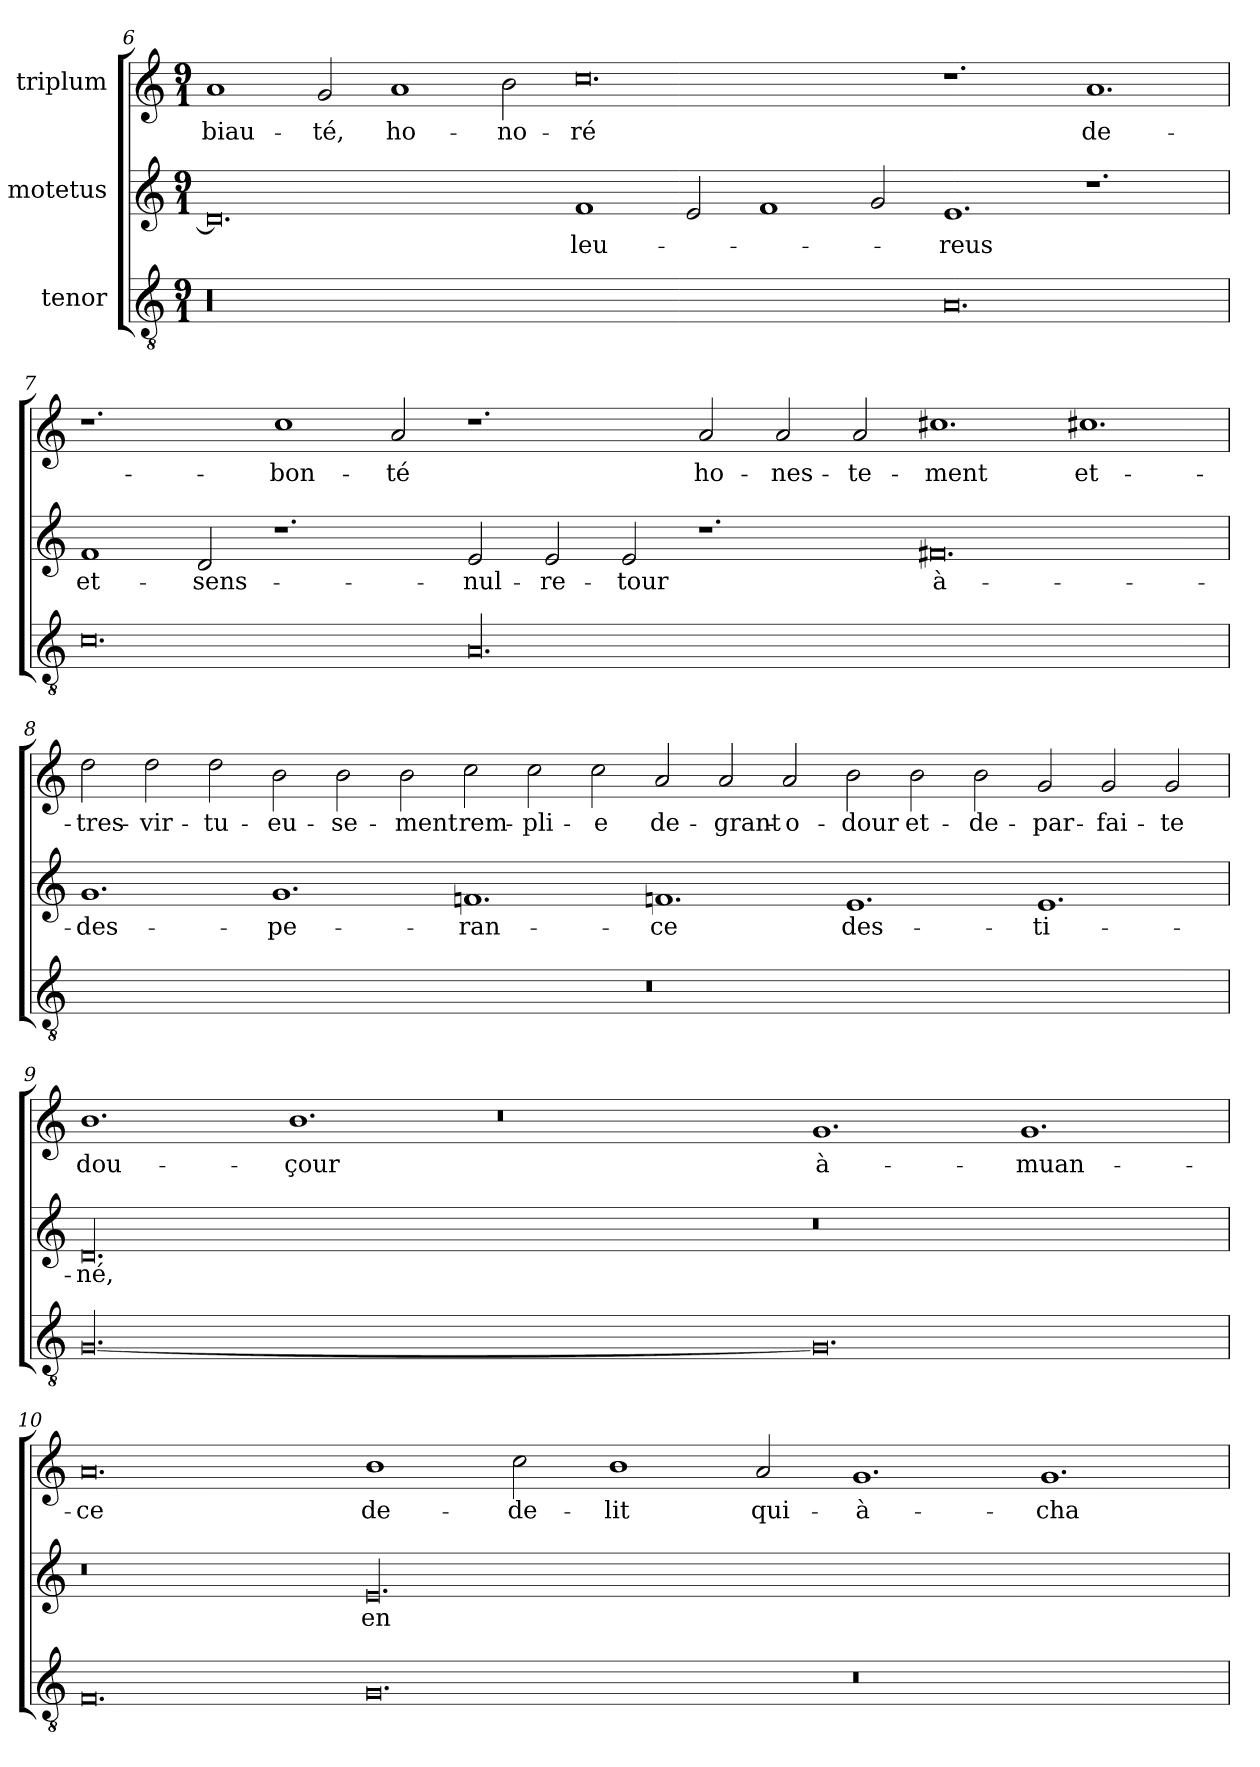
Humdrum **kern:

**kern	**kern	**text	**kern	**text
*part3	*part2	*part2	*part1	*part1
*staff3	*staff2	*staff2	*staff1	*staff1
*I"tenor	*I"motetus	*	*I"triplum	*
*clefGv2	*clefG2	*	*clefG2	*
*k[]	*k[]	*	*k[]	*
*C:	*C:	*	*C:	*
*M9/1	*M9/1	*	*M9/1	*
=6	=6	=6	=6	=6
00.r	0.d/]	.	1a/	biau-
.	.	.	2g/	-té,
.	.	.	1a/	ho-
.	.	.	2b\	-no-
.	1f/	-leu-	0.cc\	-ré
.	2e/	.	.	.
.	1f/	.	.	.
.	2g/	.	.	.
0.A/	1.e/	-reus	1.r	.
.	1.r	.	1.a/	de-
!!LO:PB:g=z
=7	=7	=7	=7	=7
0.c\	1f/	et-	1.r	.
.	2d/	sens-	.	.
.	1.r	.	1cc\	bon-
.	.	.	2a/	-té
00.A/	2e/	nul-	1.r	.
.	2e/	re-	.	.
.	2e/	-tour	.	.
.	1.r	.	2a/	ho-
.	.	.	2a/	-nes-
.	.	.	2a/	-te-
.	0.f#X/	à-	1.cc#X\	-ment
.	.	.	1.cc#X\	et-
=8	=8	=8	=8	=8
1%9r	1.g/	des-	2dd\	tres-
.	.	.	2dd\	vir-
.	.	.	2dd\	-tu-
.	1.g/	-pe-	2b\	-eu-
.	.	.	2b\	-se-
.	.	.	2b\	-ment
.	1.fn/	-ran-	2cc\	rem-
.	.	.	2cc\	-pli-
.	.	.	2cc\	-e
.	1.fn/	-ce	2a/	de-
.	.	.	2a/	grant-
.	.	.	2a/	o-
.	1.e/	des-	2b\	-dour
.	.	.	2b\	et-
.	.	.	2b\	de-
.	1.e/	-ti-	2g/	par-
.	.	.	2g/	-fai-
.	.	.	2g/	-te
=9	=9	=9	=9	=9
[00.G/	00.d/	-né,	1.b\	dou-
.	.	.	1.b\	-çour
.	.	.	0.r	.
0.G/]	0.r	.	1.g/	à-
.	.	.	1.g/	muan-
=10	=10	=10	=10	=10
0.F/	0.r	.	0.a/	-ce
0.G/	00.e/	en-	1b\	de-
.	.	.	2cc\	de-
.	.	.	1b\	-lit
.	.	.	2a/	qui-
0.r	.	.	1.g/	à-
.	.	.	1.g/	cha-
=	=	=	=	=
*-	*-	*-	*-	*-
